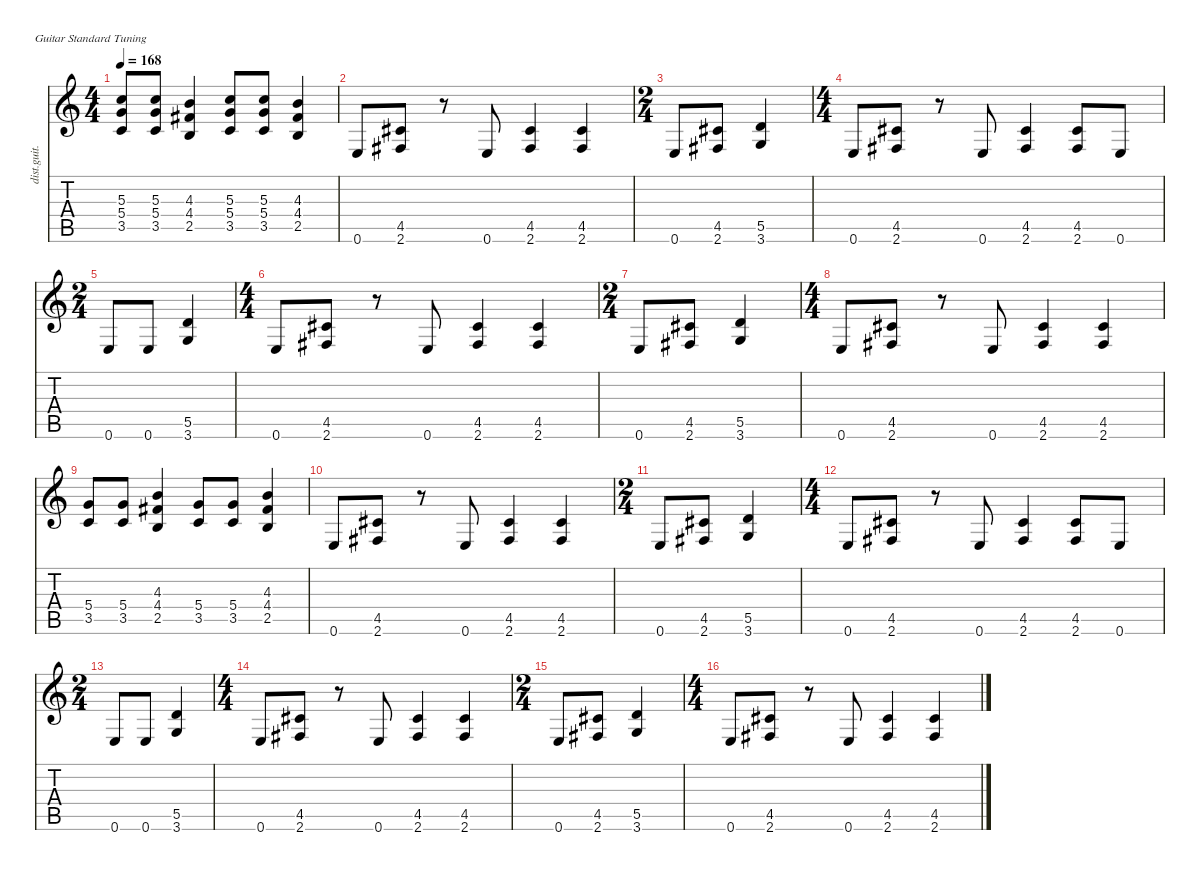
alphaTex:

\defaultSystemsLayout 4
\hideDynamics
\bracketExtendMode nobrackets
\otherSystemsTrackNameOrientation horizontal
\track ("Guitar VI Distortion" "dist.guit.") {instrument distortionguitar}
\staff {score tabs}
\tuning (E4 B3 G3 D3 A2 E2)
\ts (4 4)
\tempo 168
\clef g2
\ks c
(5.3 5.4 3.5).8{dy f} (5.3 5.4 3.5).8 (4.3 4.4{acc #} 2.5).4 (5.3 5.4 3.5).8 (5.3 5.4 3.5).8 (4.3 4.4{acc #} 2.5).4 |
0.6.8 (4.5{acc #} 2.6{acc #}).8 r.8 0.6.8 (4.5{acc #} 2.6{acc #}).4 (4.5{acc #} 2.6{acc #}).4 |
\ts (2 4)
\beaming (8 2 2)
0.6.8 (4.5{acc #} 2.6{acc #}).8 (5.5 3.6).4 |
\ts (4 4)
\beaming (8 2 2 2 2)
0.6.8 (4.5{acc #} 2.6{acc #}).8 r.8 0.6.8 (4.5{acc #} 2.6{acc #}).4 (4.5{acc #} 2.6{acc #}).8 0.6.8 |
\ts (2 4)
\beaming (8 2 2)
0.6.8 0.6.8 (5.5 3.6).4 |
\ts (4 4)
\beaming (8 2 2 2 2)
0.6.8 (4.5{acc #} 2.6{acc #}).8 r.8 0.6.8 (4.5{acc #} 2.6{acc #}).4 (4.5{acc #} 2.6{acc #}).4 |
\ts (2 4)
\beaming (8 2 2)
0.6.8 (4.5{acc #} 2.6{acc #}).8 (5.5 3.6).4 |
\ts (4 4)
\beaming (8 2 2 2 2)
0.6.8 (4.5{acc #} 2.6{acc #}).8 r.8 0.6.8 (4.5{acc #} 2.6{acc #}).4 (4.5{acc #} 2.6{acc #}).4 |
(5.4 3.5).8 (5.4 3.5).8 (4.3 4.4{acc #} 2.5).4 (5.4 3.5).8 (5.4 3.5).8 (4.3 4.4{acc #} 2.5).4 |
0.6.8 (4.5{acc #} 2.6{acc #}).8 r.8 0.6.8 (4.5{acc #} 2.6{acc #}).4 (4.5{acc #} 2.6{acc #}).4 |
\ts (2 4)
\beaming (8 2 2)
0.6.8 (4.5{acc #} 2.6{acc #}).8 (5.5 3.6).4 |
\ts (4 4)
\beaming (8 2 2 2 2)
0.6.8 (4.5{acc #} 2.6{acc #}).8 r.8 0.6.8 (4.5{acc #} 2.6{acc #}).4 (4.5{acc #} 2.6{acc #}).8 0.6.8 |
\ts (2 4)
\beaming (8 2 2)
0.6.8 0.6.8 (5.5 3.6).4 |
\ts (4 4)
\beaming (8 2 2 2 2)
0.6.8 (4.5{acc #} 2.6{acc #}).8 r.8 0.6.8 (4.5{acc #} 2.6{acc #}).4 (4.5{acc #} 2.6{acc #}).4 |
\ts (2 4)
\beaming (8 2 2)
0.6.8 (4.5{acc #} 2.6{acc #}).8 (5.5 3.6).4 |
\ts (4 4)
\beaming (8 2 2 2 2)
0.6.8 (4.5{acc #} 2.6{acc #}).8 r.8 0.6.8 (4.5{acc #} 2.6{acc #}).4 (4.5{acc #} 2.6{acc #}).4
